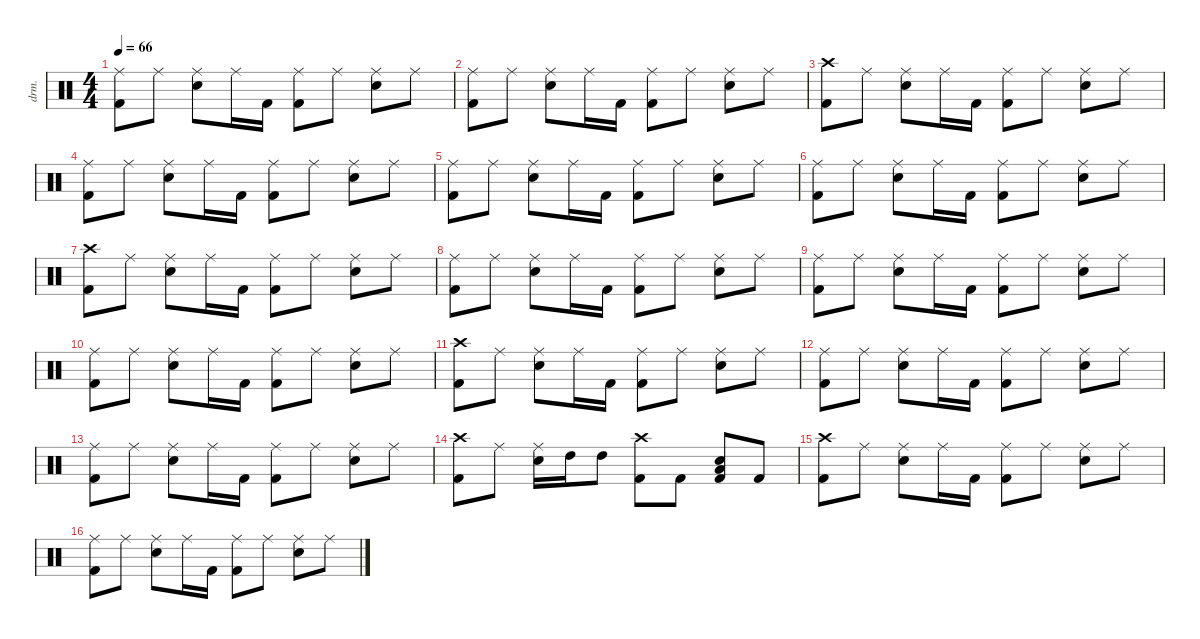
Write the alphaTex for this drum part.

\defaultSystemsLayout 4
\hideDynamics
\bracketExtendMode nobrackets
\otherSystemsTrackNameOrientation horizontal
\track ("Drums" "drm.") {instrument percussion}
\staff {score}
\articulation defaults
\ts (4 4)
\tempo 66
\clef neutral
\ks c
("Ride (middle)" "Kick (hit) 2").8{dy f} "Ride (middle)".8 ("Snare (hit) 2" "Ride (middle)").8 "Ride (middle)".16 "Kick (hit) 2".16 ("Kick (hit) 2" "Ride (middle)").8 "Ride (middle)".8 ("Snare (hit) 2" "Ride (middle)").8 "Ride (middle)".8 |
("Ride (middle)" "Kick (hit) 2").8 "Ride (middle)".8 ("Snare (hit) 2" "Ride (middle)").8 "Ride (middle)".16 "Kick (hit) 2".16 ("Kick (hit) 2" "Ride (middle)").8 "Ride (middle)".8 ("Snare (hit) 2" "Ride (middle)").8 "Ride (middle)".8 |
("Crash high (hit)" "Kick (hit) 2").8 "Ride (middle)".8 ("Snare (hit) 2" "Ride (middle)").8 "Ride (middle)".16 "Kick (hit) 2".16 ("Kick (hit) 2" "Ride (middle)").8 "Ride (middle)".8 ("Snare (hit) 2" "Ride (middle)").8 "Ride (middle)".8 |
("Ride (middle)" "Kick (hit) 2").8 "Ride (middle)".8 ("Snare (hit) 2" "Ride (middle)").8 "Ride (middle)".16 "Kick (hit) 2".16 ("Kick (hit) 2" "Ride (middle)").8 "Ride (middle)".8 ("Snare (hit) 2" "Ride (middle)").8 "Ride (middle)".8 |
("Ride (middle)" "Kick (hit) 2").8 "Ride (middle)".8 ("Snare (hit) 2" "Ride (middle)").8 "Ride (middle)".16 "Kick (hit) 2".16 ("Kick (hit) 2" "Ride (middle)").8 "Ride (middle)".8 ("Snare (hit) 2" "Ride (middle)").8 "Ride (middle)".8 |
("Ride (middle)" "Kick (hit) 2").8 "Ride (middle)".8 ("Snare (hit) 2" "Ride (middle)").8 "Ride (middle)".16 "Kick (hit) 2".16 ("Kick (hit) 2" "Ride (middle)").8 "Ride (middle)".8 ("Snare (hit) 2" "Ride (middle)").8 "Ride (middle)".8 |
("Crash high (hit)" "Kick (hit) 2").8 "Ride (middle)".8 ("Snare (hit) 2" "Ride (middle)").8 "Ride (middle)".16 "Kick (hit) 2".16 ("Kick (hit) 2" "Ride (middle)").8 "Ride (middle)".8 ("Snare (hit) 2" "Ride (middle)").8 "Ride (middle)".8 |
("Ride (middle)" "Kick (hit) 2").8 "Ride (middle)".8 ("Snare (hit) 2" "Ride (middle)").8 "Ride (middle)".16 "Kick (hit) 2".16 ("Kick (hit) 2" "Ride (middle)").8 "Ride (middle)".8 ("Snare (hit) 2" "Ride (middle)").8 "Ride (middle)".8 |
("Ride (middle)" "Kick (hit) 2").8 "Ride (middle)".8 ("Snare (hit) 2" "Ride (middle)").8 "Ride (middle)".16 "Kick (hit) 2".16 ("Kick (hit) 2" "Ride (middle)").8 "Ride (middle)".8 ("Snare (hit) 2" "Ride (middle)").8 "Ride (middle)".8 |
("Ride (middle)" "Kick (hit) 2").8 "Ride (middle)".8 ("Snare (hit) 2" "Ride (middle)").8 "Ride (middle)".16 "Kick (hit) 2".16 ("Kick (hit) 2" "Ride (middle)").8 "Ride (middle)".8 ("Snare (hit) 2" "Ride (middle)").8 "Ride (middle)".8 |
("Crash high (hit)" "Kick (hit) 2").8 "Ride (middle)".8 ("Snare (hit) 2" "Ride (middle)").8 "Ride (middle)".16 "Kick (hit) 2".16 ("Kick (hit) 2" "Ride (middle)").8 "Ride (middle)".8 ("Snare (hit) 2" "Ride (middle)").8 "Ride (middle)".8 |
("Ride (middle)" "Kick (hit) 2").8 "Ride (middle)".8 ("Snare (hit) 2" "Ride (middle)").8 "Ride (middle)".16 "Kick (hit) 2".16 ("Kick (hit) 2" "Ride (middle)").8 "Ride (middle)".8 ("Snare (hit) 2" "Ride (middle)").8 "Ride (middle)".8 |
("Ride (middle)" "Kick (hit) 2").8 "Ride (middle)".8 ("Snare (hit) 2" "Ride (middle)").8 "Ride (middle)".16 "Kick (hit) 2".16 ("Kick (hit) 2" "Ride (middle)").8 "Ride (middle)".8 ("Snare (hit) 2" "Ride (middle)").8 "Ride (middle)".8 |
("Kick (hit) 2" "Crash high (hit)").8 "Ride (middle)".8 ("Snare (hit) 2" "Ride (middle)").16 "High Tom (hit)".16 "High Tom (hit)".8 ("Kick (hit) 2" "Crash high (hit)").8 "Kick (hit) 2".8 ("Kick (hit) 2" "Snare (hit) 2" "Low Floor Tom (hit)").8 "Kick (hit) 2".8 |
("Crash high (hit)" "Kick (hit) 2").8 "Ride (middle)".8 ("Snare (hit) 2" "Ride (middle)").8 "Ride (middle)".16 "Kick (hit) 2".16 ("Kick (hit) 2" "Ride (middle)").8 "Ride (middle)".8 ("Snare (hit) 2" "Ride (middle)").8 "Ride (middle)".8 |
("Ride (middle)" "Kick (hit) 2").8 "Ride (middle)".8 ("Snare (hit) 2" "Ride (middle)").8 "Ride (middle)".16 "Kick (hit) 2".16 ("Kick (hit) 2" "Ride (middle)").8 "Ride (middle)".8 ("Snare (hit) 2" "Ride (middle)").8 "Ride (middle)".8
